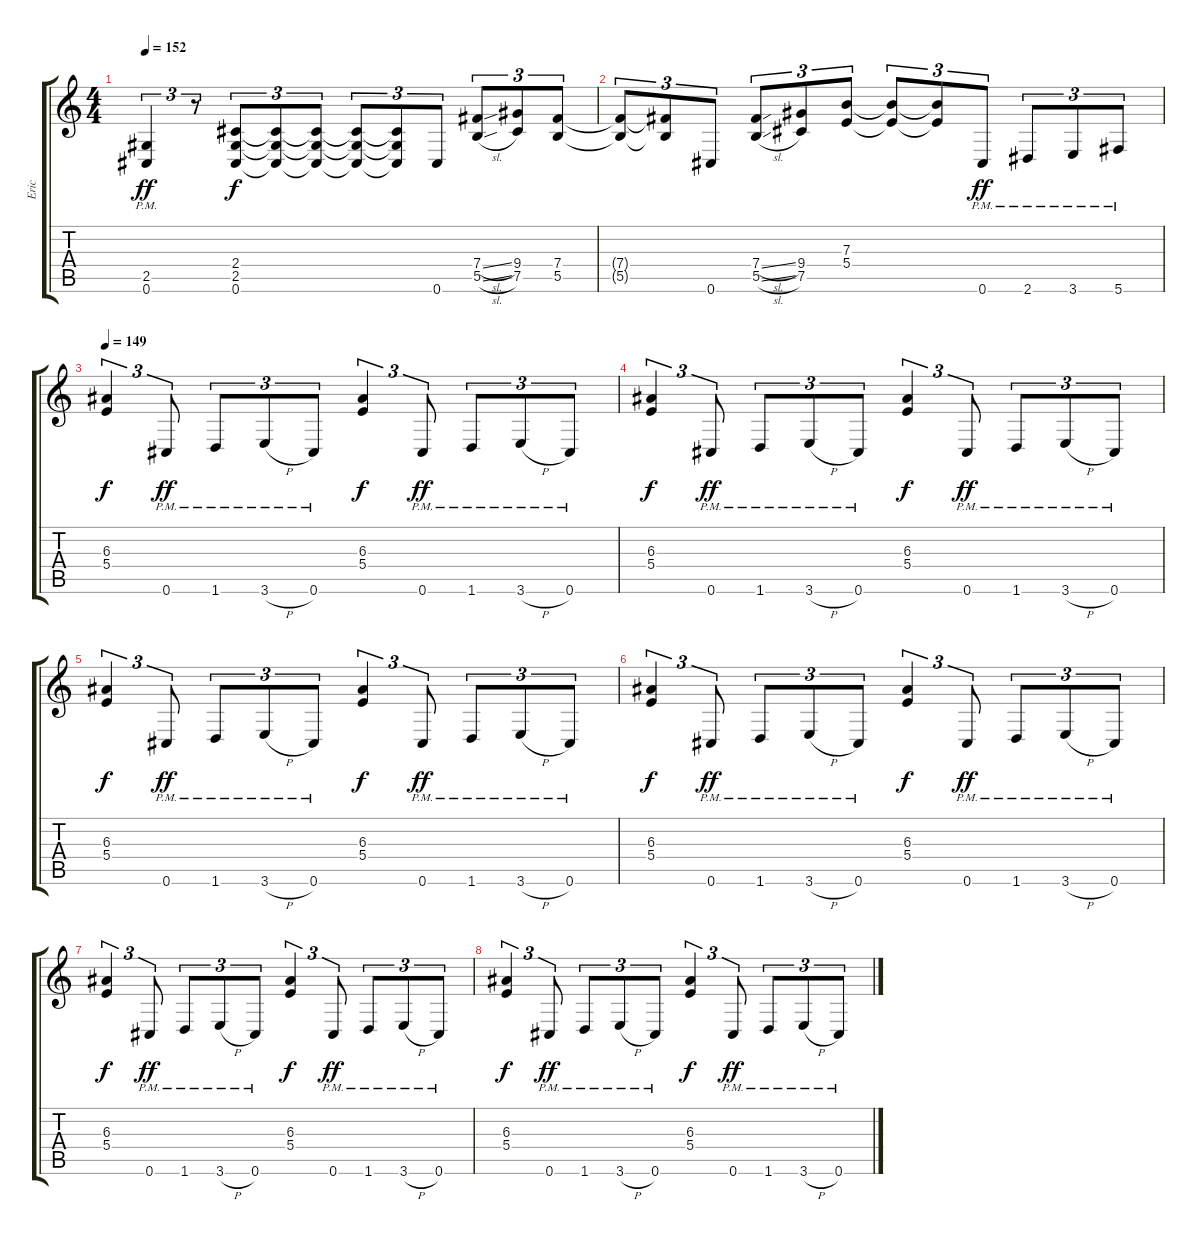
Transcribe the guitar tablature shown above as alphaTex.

\track ("Eric" "Eric") {instrument distortionguitar}
\staff {score tabs}
\tuning (Db4 Ab3 E3 B2 Gb2 Db2) {hide}
\ts (4 4)
\tempo 152
\clef g2
\ks c
(2.5{pm} 0.6{pm}).4{tu (3 2) dy ff} r.8{tu (3 2)} (2.4 2.5 0.6).8{tu (3 2) dy f} (2.4{t} 2.5{t} 0.6{t}).8{tu (3 2)} (2.4{t} 2.5{t} 0.6{t}).8{tu (3 2)} (2.4{t} 2.5{t} 0.6{t}).8{tu (3 2)} (2.4{t} 2.5{t} 0.6{t}).8{tu (3 2)} 0.6.8{tu (3 2)} (7.4{sl} 5.5{sl}).8{tu (3 2)} (9.4 7.5).8{tu (3 2)} (7.4 5.5).8{tu (3 2)} |
(7.4{t} 5.5{t}).8{tu (3 2)} (7.4{t} 5.5{t}).8{tu (3 2)} 0.6.8{tu (3 2)} (7.4{sl} 5.5{sl}).8{tu (3 2)} (9.4 7.5).8{tu (3 2)} (7.3 5.4).8{tu (3 2)} (7.3{t} 5.4{t}).8{tu (3 2)} (7.3{t} 5.4{t}).8{tu (3 2)} 0.6{pm}.8{tu (3 2) dy ff} 2.6{pm}.8{tu (3 2)} 3.6{pm}.8{tu (3 2)} 5.6{pm}.8{tu (3 2)} |
\tempo 149
(6.3 5.4).4{tu (3 2) dy f} 0.6{pm}.8{tu (3 2) dy ff} 1.6{pm}.8{tu (3 2)} 3.6{h pm}.8{tu (3 2)} 0.6{pm}.8{tu (3 2)} (6.3 5.4).4{tu (3 2) dy f} 0.6{pm}.8{tu (3 2) dy ff} 1.6{pm}.8{tu (3 2)} 3.6{h pm}.8{tu (3 2)} 0.6{pm}.8{tu (3 2)} |
(6.3 5.4).4{tu (3 2) dy f} 0.6{pm}.8{tu (3 2) dy ff} 1.6{pm}.8{tu (3 2)} 3.6{h pm}.8{tu (3 2)} 0.6{pm}.8{tu (3 2)} (6.3 5.4).4{tu (3 2) dy f} 0.6{pm}.8{tu (3 2) dy ff} 1.6{pm}.8{tu (3 2)} 3.6{h pm}.8{tu (3 2)} 0.6{pm}.8{tu (3 2)} |
(6.3 5.4).4{tu (3 2) dy f} 0.6{pm}.8{tu (3 2) dy ff} 1.6{pm}.8{tu (3 2)} 3.6{h pm}.8{tu (3 2)} 0.6{pm}.8{tu (3 2)} (6.3 5.4).4{tu (3 2) dy f} 0.6{pm}.8{tu (3 2) dy ff} 1.6{pm}.8{tu (3 2)} 3.6{h pm}.8{tu (3 2)} 0.6{pm}.8{tu (3 2)} |
(6.3 5.4).4{tu (3 2) dy f} 0.6{pm}.8{tu (3 2) dy ff} 1.6{pm}.8{tu (3 2)} 3.6{h pm}.8{tu (3 2)} 0.6{pm}.8{tu (3 2)} (6.3 5.4).4{tu (3 2) dy f} 0.6{pm}.8{tu (3 2) dy ff} 1.6{pm}.8{tu (3 2)} 3.6{h pm}.8{tu (3 2)} 0.6{pm}.8{tu (3 2)} |
(6.3 5.4).4{tu (3 2) dy f} 0.6{pm}.8{tu (3 2) dy ff} 1.6{pm}.8{tu (3 2)} 3.6{h pm}.8{tu (3 2)} 0.6{pm}.8{tu (3 2)} (6.3 5.4).4{tu (3 2) dy f} 0.6{pm}.8{tu (3 2) dy ff} 1.6{pm}.8{tu (3 2)} 3.6{h pm}.8{tu (3 2)} 0.6{pm}.8{tu (3 2)} |
(6.3 5.4).4{tu (3 2) dy f} 0.6{pm}.8{tu (3 2) dy ff} 1.6{pm}.8{tu (3 2)} 3.6{h pm}.8{tu (3 2)} 0.6{pm}.8{tu (3 2)} (6.3 5.4).4{tu (3 2) dy f} 0.6{pm}.8{tu (3 2) dy ff} 1.6{pm}.8{tu (3 2)} 3.6{h pm}.8{tu (3 2)} 0.6{pm}.8{tu (3 2)}
